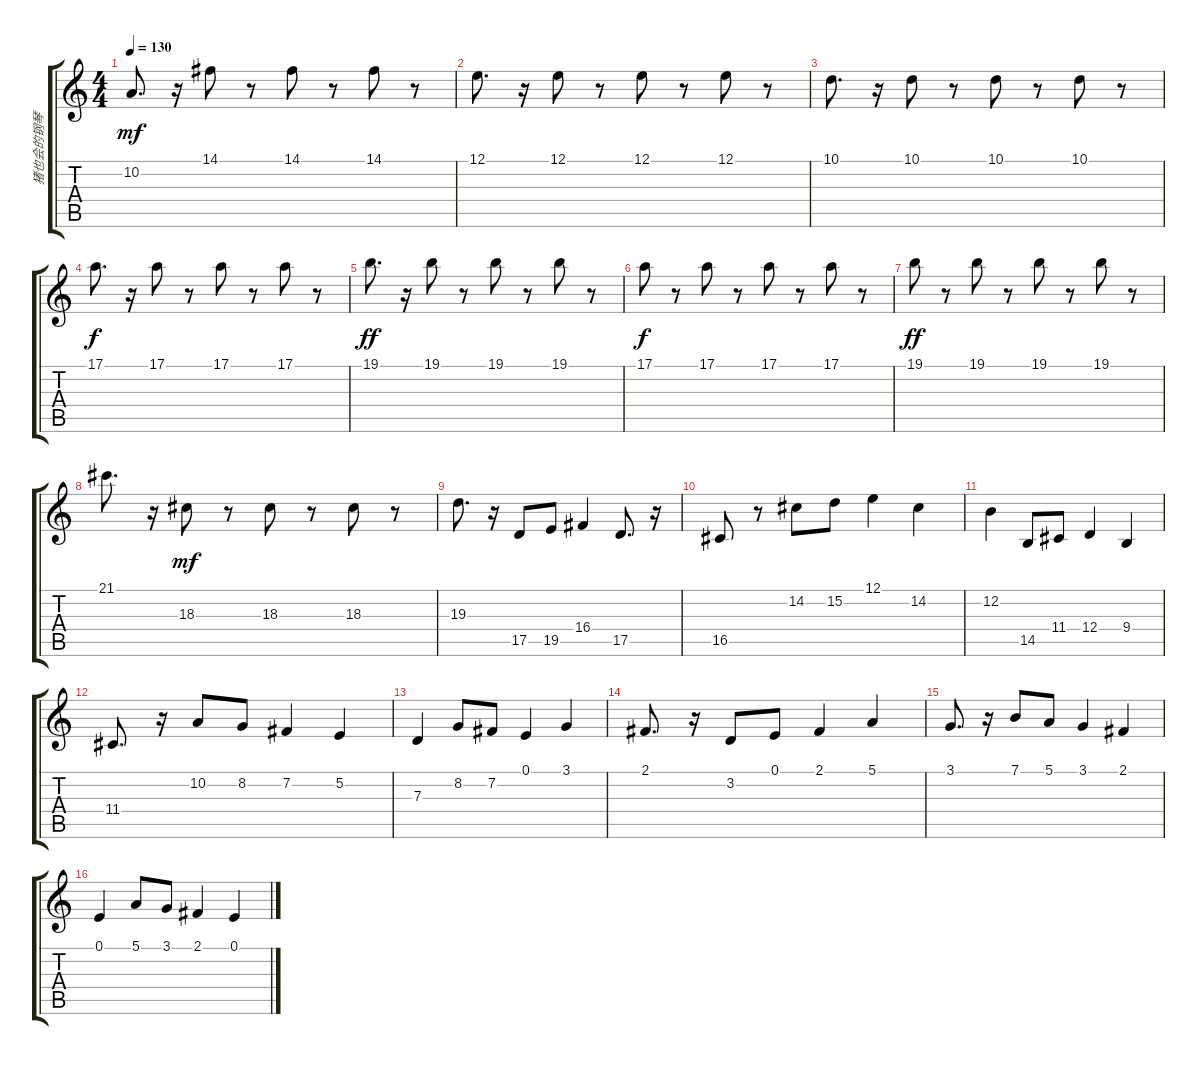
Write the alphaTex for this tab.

\track ("猪也会的钢琴" "猪也会的钢琴") {instrument brightacousticpiano}
\staff {score tabs}
\tuning (E4 B3 G3 D3 A2 E2) {hide}
\ts (4 4)
\tempo 130
\clef g2
\ks c
10.2.8{d dy mf} r.16 14.1.8 r.8 14.1.8 r.8 14.1.8 r.8 |
12.1.8{d} r.16 12.1.8 r.8 12.1.8 r.8 12.1.8 r.8 |
10.1.8{d} r.16 10.1.8 r.8 10.1.8 r.8 10.1.8 r.8 |
17.1.8{d dy f} r.16 17.1.8 r.8 17.1.8 r.8 17.1.8 r.8 |
19.1.8{d dy ff} r.16 19.1.8 r.8 19.1.8 r.8 19.1.8 r.8 |
17.1.8{dy f} r.8 17.1.8 r.8 17.1.8 r.8 17.1.8 r.8 |
19.1.8{dy ff} r.8 19.1.8 r.8 19.1.8 r.8 19.1.8 r.8 |
21.1.8{d} r.16 18.3.8{dy mf} r.8 18.3.8 r.8 18.3.8 r.8 |
19.3.8{d} r.16 17.5.8 19.5.8 16.4.4 17.5.8{d} r.16 |
16.5.8 r.8 14.2.8 15.2.8 12.1.4 14.2.4 |
12.2.4 14.5.8 11.4.8 12.4.4 9.4.4 |
11.4.8{d} r.16 10.2.8 8.2.8 7.2.4 5.2.4 |
7.3.4 8.2.8 7.2.8 0.1.4 3.1.4 |
2.1.8{d} r.16 3.2.8 0.1.8 2.1.4 5.1.4 |
3.1.8{d} r.16 7.1.8 5.1.8 3.1.4 2.1.4 |
0.1.4 5.1.8 3.1.8 2.1.4 0.1.4
